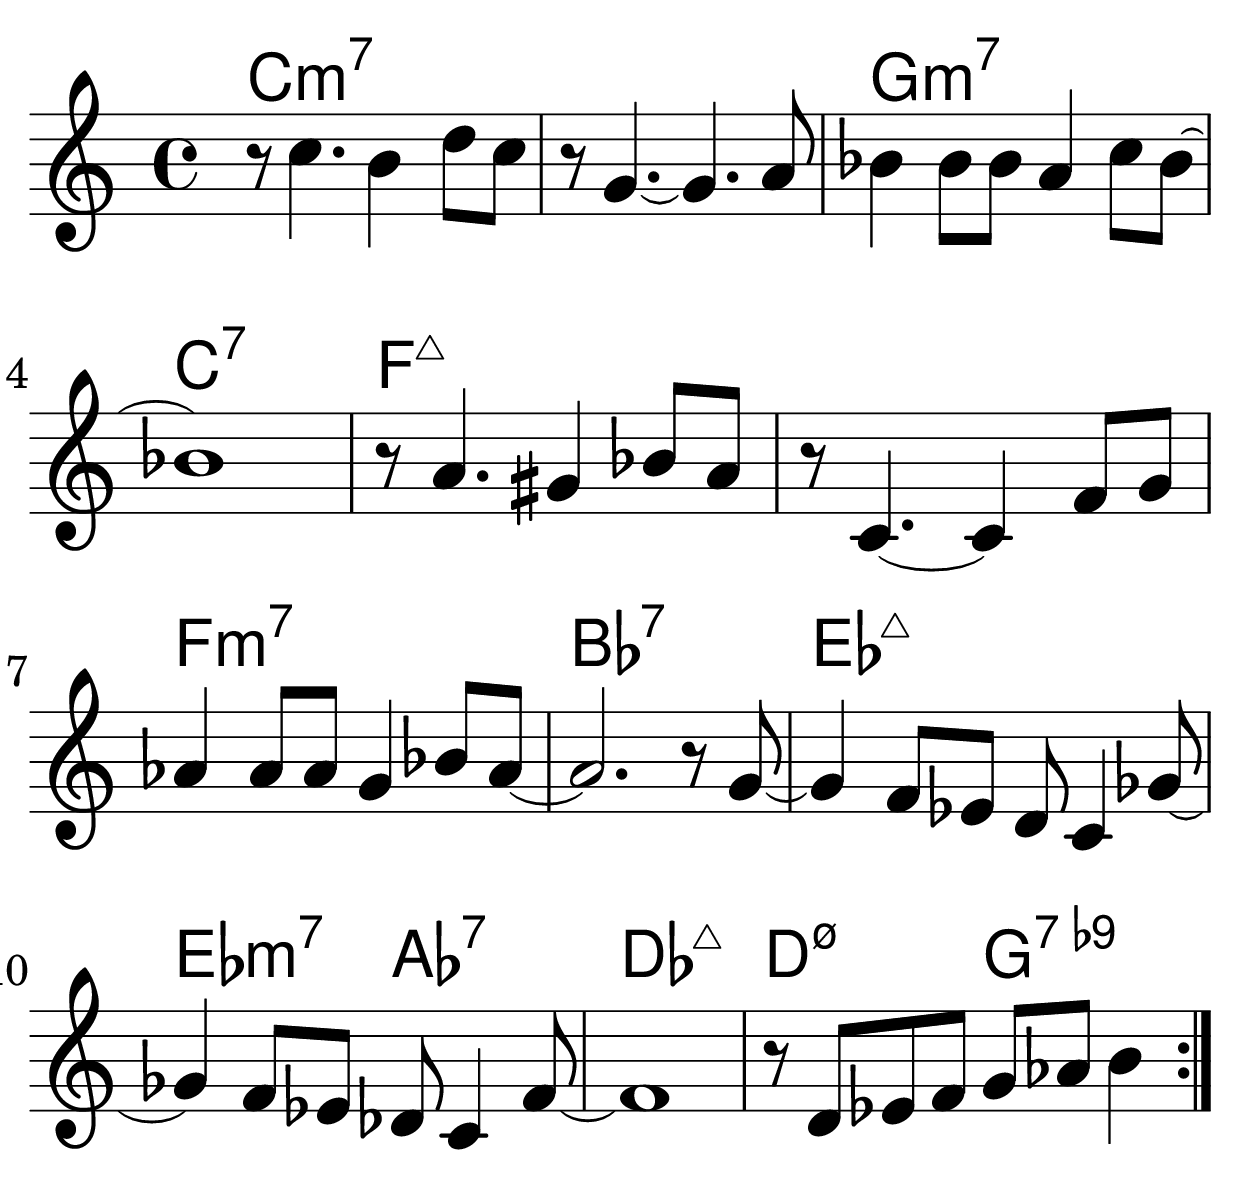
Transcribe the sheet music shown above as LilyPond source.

\version "2.24.1"

\include "page.ly"
\include "swing.ly"

\header {
  title = "Solar"
  composer = "Miles Davis"
}

% NOTE: See `https://music.stackexchange.com/questions/113428/midi-count-in-with-lilypond`.
% NOTE: See `https://lilypond.org/doc/v2.23/Documentation/notation/enhancing-midi-output`.

global = {
  \time 4/4
  \key c \major
}

count_in = \new DrumStaff {
  \global
  \drummode
  {
    cl4 cl  cl  cl  |
  }
}

music = \new Staff \with { midiInstrument = "muted trumpet" } {
  \global
  \clef treble
  \relative c''
  \repeat volta 2
  {
    % \bar ".|:"
    r8  c4.           b4      d8    c       |
    r8  g4. ~         g             a8      |
    bes4    bes8  bes a4      c8    bes ~   |
    bes1                                    |
    r8  a4.           gis4    bes8  a       |
    r8  c,4. ~        c4      f8    g       |
    aes4    aes8  aes g4      bes8  aes ~   |
    aes2.                     r8    g ~     |
    g4      f8    ees d   c4        ges'8 ~ |
    ges4    f8    ees des c4        f8 ~    |
    f1                                      |
    r8  d   ees   f   g   aes b4            |
  }
}

chord_names = {
  \new ChordNames {
    % NOTE: See `https://lilypond.org/doc/v2.21/Documentation/notation/common-chord-modifiers`.
    % NOTE: See `https://lilypond.org/doc/v2.21/Documentation/notation/chord-mode#extended-and-altered-chords`.
    \chordmode {
      c\breve:m7        |
      g1:m7             |
      c:7               |
      f\breve:7+        |
      f1:m7             |
      bes:7             |
      ees:7+            |
      ees2:m7   aes:7   |
      des1:7+           |
      d2:m7.5-  g:7.9-  |
    }
  }
}

\score {
  <<
    \chord_names
    \music
  >>
  \layout { }
}

\score {
  \unfoldRepeats
  \applySwing 8 #'(4 3)
  {
    \count_in
    \music
  }
  \midi {
    \tempo 4 = 160
  }
}
